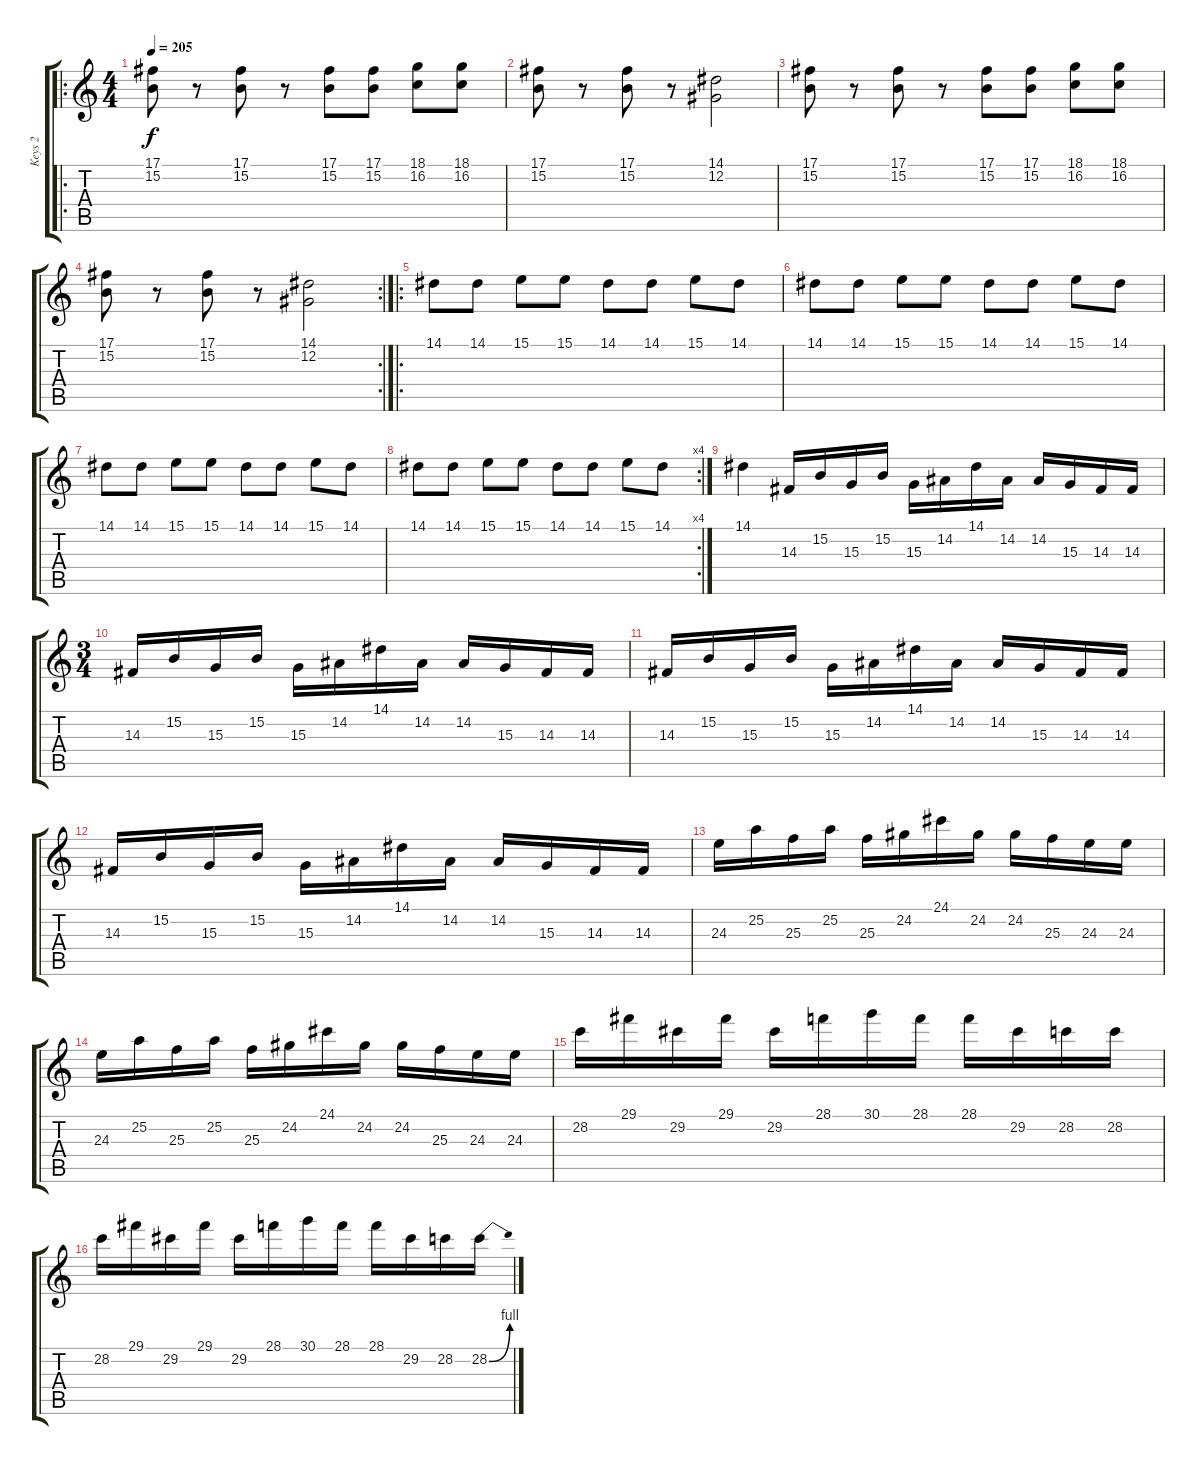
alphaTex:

\track ("Keys 2" "Keys 2") {instrument tangoaccordion}
\staff {score tabs}
\tuning (Db4 Ab3 E3 B2 Gb2 B1) {hide}
\ro
\ts (4 4)
\tempo 205
\clef g2
\ks c
(17.1 15.2).8{dy f} r.8 (17.1 15.2).8 r.8 (17.1 15.2).8 (17.1 15.2).8 (18.1 16.2).8 (18.1 16.2).8 |
(17.1 15.2).8 r.8 (17.1 15.2).8 r.8 (14.1 12.2).2 |
(17.1 15.2).8 r.8 (17.1 15.2).8 r.8 (17.1 15.2).8 (17.1 15.2).8 (18.1 16.2).8 (18.1 16.2).8 |
\rc 2
(17.1 15.2).8 r.8 (17.1 15.2).8 r.8 (14.1 12.2).2 |
\ro
14.1.8 14.1.8 15.1.8 15.1.8 14.1.8 14.1.8 15.1.8 14.1.8 |
14.1.8 14.1.8 15.1.8 15.1.8 14.1.8 14.1.8 15.1.8 14.1.8 |
14.1.8 14.1.8 15.1.8 15.1.8 14.1.8 14.1.8 15.1.8 14.1.8 |
\rc 4
14.1.8 14.1.8 15.1.8 15.1.8 14.1.8 14.1.8 15.1.8 14.1.8 |
14.1.4 14.3.16 15.2.16 15.3.16 15.2.16 15.3.16 14.2.16 14.1.16 14.2.16 14.2.16 15.3.16 14.3.16 14.3.16 |
\ts (3 4)
14.3.16 15.2.16 15.3.16 15.2.16 15.3.16 14.2.16 14.1.16 14.2.16 14.2.16 15.3.16 14.3.16 14.3.16 |
14.3.16 15.2.16 15.3.16 15.2.16 15.3.16 14.2.16 14.1.16 14.2.16 14.2.16 15.3.16 14.3.16 14.3.16 |
14.3.16 15.2.16 15.3.16 15.2.16 15.3.16 14.2.16 14.1.16 14.2.16 14.2.16 15.3.16 14.3.16 14.3.16 |
24.3.16 25.2.16 25.3.16 25.2.16 25.3.16 24.2.16 24.1.16 24.2.16 24.2.16 25.3.16 24.3.16 24.3.16 |
24.3.16 25.2.16 25.3.16 25.2.16 25.3.16 24.2.16 24.1.16 24.2.16 24.2.16 25.3.16 24.3.16 24.3.16 |
28.2.16 29.1.16 29.2.16 29.1.16 29.2.16 28.1.16 30.1.16 28.1.16 28.1.16 29.2.16 28.2.16 28.2.16 |
28.2.16 29.1.16 29.2.16 29.1.16 29.2.16 28.1.16 30.1.16 28.1.16 28.1.16 29.2.16 28.2.16 28.2{be (bend 0 0 60 4)}.16
